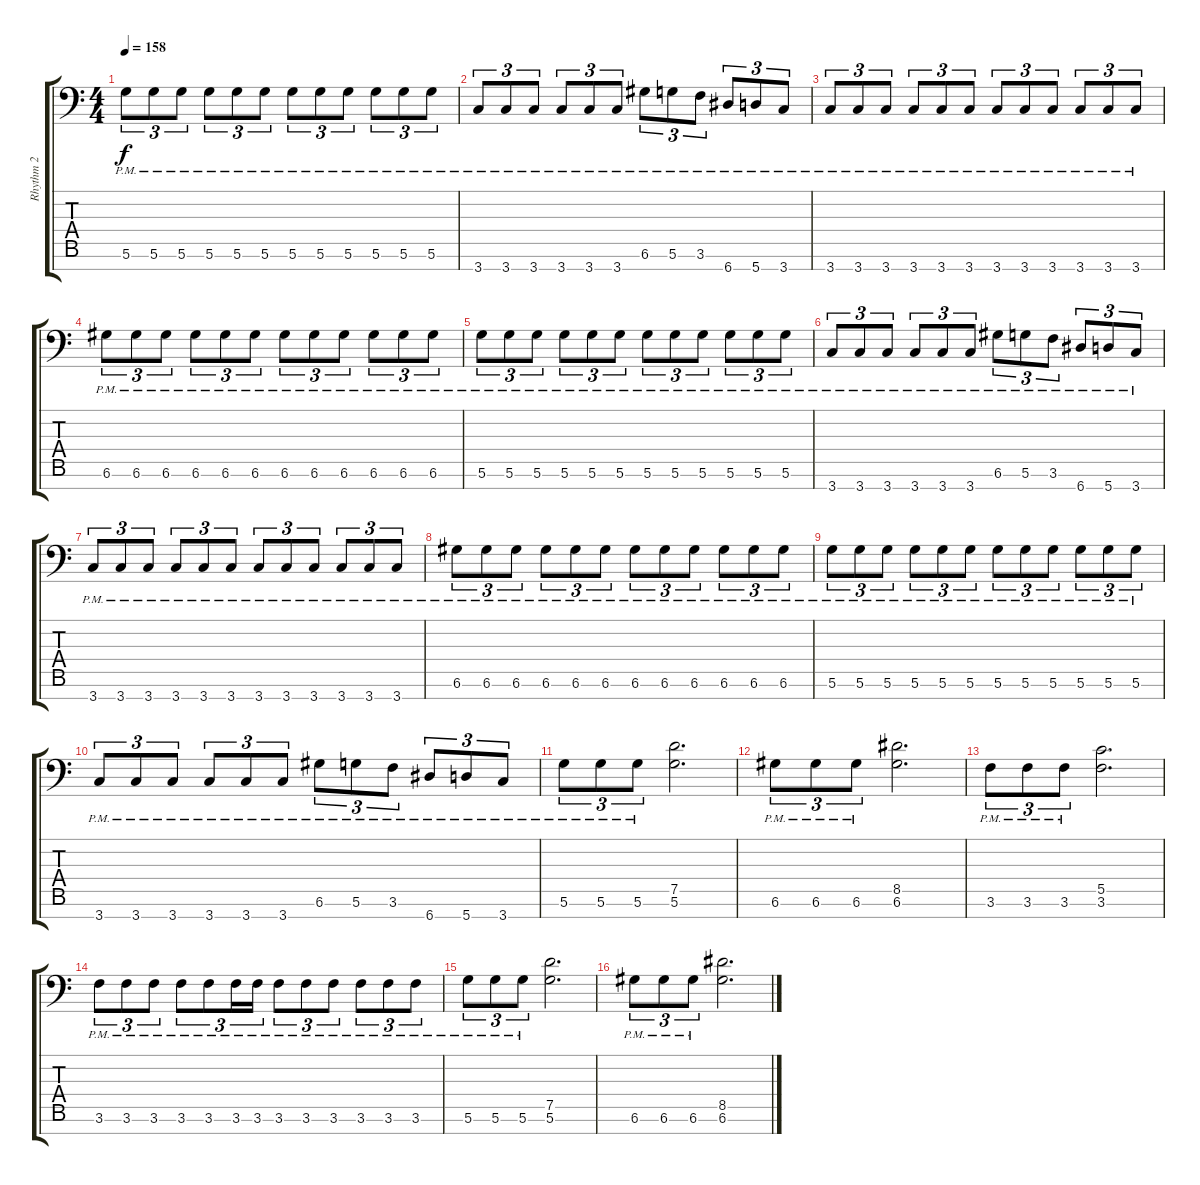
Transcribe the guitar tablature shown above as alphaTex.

\track ("Rhythm 2" "Rhythm 2") {instrument overdrivenguitar}
\staff {score tabs}
\tuning (D4 A3 F3 C3 G2 D2 A1) {hide}
\ts (4 4)
\tempo 158
\clef f4
\ks c
5.6{pm}.8{tu (3 2) dy f} 5.6{pm}.8{tu (3 2)} 5.6{pm}.8{tu (3 2)} 5.6{pm}.8{tu (3 2)} 5.6{pm}.8{tu (3 2)} 5.6{pm}.8{tu (3 2)} 5.6{pm}.8{tu (3 2)} 5.6{pm}.8{tu (3 2)} 5.6{pm}.8{tu (3 2)} 5.6{pm}.8{tu (3 2)} 5.6{pm}.8{tu (3 2)} 5.6{pm}.8{tu (3 2)} |
3.7{pm}.8{tu (3 2)} 3.7{pm}.8{tu (3 2)} 3.7{pm}.8{tu (3 2)} 3.7{pm}.8{tu (3 2)} 3.7{pm}.8{tu (3 2)} 3.7{pm}.8{tu (3 2)} 6.6{pm}.8{tu (3 2)} 5.6{pm}.8{tu (3 2)} 3.6{pm}.8{tu (3 2)} 6.7{pm}.8{tu (3 2)} 5.7{pm}.8{tu (3 2)} 3.7{pm}.8{tu (3 2)} |
3.7{pm}.8{tu (3 2)} 3.7{pm}.8{tu (3 2)} 3.7{pm}.8{tu (3 2)} 3.7{pm}.8{tu (3 2)} 3.7{pm}.8{tu (3 2)} 3.7{pm}.8{tu (3 2)} 3.7{pm}.8{tu (3 2)} 3.7{pm}.8{tu (3 2)} 3.7{pm}.8{tu (3 2)} 3.7{pm}.8{tu (3 2)} 3.7{pm}.8{tu (3 2)} 3.7{pm}.8{tu (3 2)} |
6.6{pm}.8{tu (3 2)} 6.6{pm}.8{tu (3 2)} 6.6{pm}.8{tu (3 2)} 6.6{pm}.8{tu (3 2)} 6.6{pm}.8{tu (3 2)} 6.6{pm}.8{tu (3 2)} 6.6{pm}.8{tu (3 2)} 6.6{pm}.8{tu (3 2)} 6.6{pm}.8{tu (3 2)} 6.6{pm}.8{tu (3 2)} 6.6{pm}.8{tu (3 2)} 6.6{pm}.8{tu (3 2)} |
5.6{pm}.8{tu (3 2)} 5.6{pm}.8{tu (3 2)} 5.6{pm}.8{tu (3 2)} 5.6{pm}.8{tu (3 2)} 5.6{pm}.8{tu (3 2)} 5.6{pm}.8{tu (3 2)} 5.6{pm}.8{tu (3 2)} 5.6{pm}.8{tu (3 2)} 5.6{pm}.8{tu (3 2)} 5.6{pm}.8{tu (3 2)} 5.6{pm}.8{tu (3 2)} 5.6{pm}.8{tu (3 2)} |
3.7{pm}.8{tu (3 2)} 3.7{pm}.8{tu (3 2)} 3.7{pm}.8{tu (3 2)} 3.7{pm}.8{tu (3 2)} 3.7{pm}.8{tu (3 2)} 3.7{pm}.8{tu (3 2)} 6.6{pm}.8{tu (3 2)} 5.6{pm}.8{tu (3 2)} 3.6{pm}.8{tu (3 2)} 6.7{pm}.8{tu (3 2)} 5.7{pm}.8{tu (3 2)} 3.7{pm}.8{tu (3 2)} |
3.7{pm}.8{tu (3 2)} 3.7{pm}.8{tu (3 2)} 3.7{pm}.8{tu (3 2)} 3.7{pm}.8{tu (3 2)} 3.7{pm}.8{tu (3 2)} 3.7{pm}.8{tu (3 2)} 3.7{pm}.8{tu (3 2)} 3.7{pm}.8{tu (3 2)} 3.7{pm}.8{tu (3 2)} 3.7{pm}.8{tu (3 2)} 3.7{pm}.8{tu (3 2)} 3.7{pm}.8{tu (3 2)} |
6.6{pm}.8{tu (3 2)} 6.6{pm}.8{tu (3 2)} 6.6{pm}.8{tu (3 2)} 6.6{pm}.8{tu (3 2)} 6.6{pm}.8{tu (3 2)} 6.6{pm}.8{tu (3 2)} 6.6{pm}.8{tu (3 2)} 6.6{pm}.8{tu (3 2)} 6.6{pm}.8{tu (3 2)} 6.6{pm}.8{tu (3 2)} 6.6{pm}.8{tu (3 2)} 6.6{pm}.8{tu (3 2)} |
5.6{pm}.8{tu (3 2)} 5.6{pm}.8{tu (3 2)} 5.6{pm}.8{tu (3 2)} 5.6{pm}.8{tu (3 2)} 5.6{pm}.8{tu (3 2)} 5.6{pm}.8{tu (3 2)} 5.6{pm}.8{tu (3 2)} 5.6{pm}.8{tu (3 2)} 5.6{pm}.8{tu (3 2)} 5.6{pm}.8{tu (3 2)} 5.6{pm}.8{tu (3 2)} 5.6{pm}.8{tu (3 2)} |
3.7{pm}.8{tu (3 2)} 3.7{pm}.8{tu (3 2)} 3.7{pm}.8{tu (3 2)} 3.7{pm}.8{tu (3 2)} 3.7{pm}.8{tu (3 2)} 3.7{pm}.8{tu (3 2)} 6.6{pm}.8{tu (3 2)} 5.6{pm}.8{tu (3 2)} 3.6{pm}.8{tu (3 2)} 6.7{pm}.8{tu (3 2)} 5.7{pm}.8{tu (3 2)} 3.7{pm}.8{tu (3 2)} |
5.6{pm}.8{tu (3 2)} 5.6{pm}.8{tu (3 2)} 5.6{pm}.8{tu (3 2)} (7.5 5.6).2{d} |
6.6{pm}.8{tu (3 2)} 6.6{pm}.8{tu (3 2)} 6.6{pm}.8{tu (3 2)} (8.5 6.6).2{d} |
3.6{pm}.8{tu (3 2)} 3.6{pm}.8{tu (3 2)} 3.6{pm}.8{tu (3 2)} (5.5 3.6).2{d} |
3.6{pm}.8{tu (3 2)} 3.6{pm}.8{tu (3 2)} 3.6{pm}.8{tu (3 2)} 3.6{pm}.8{tu (3 2)} 3.6{pm}.8{tu (3 2)} 3.6{pm}.16{tu (3 2)} 3.6{pm}.16{tu (3 2)} 3.6{pm}.8{tu (3 2)} 3.6{pm}.8{tu (3 2)} 3.6{pm}.8{tu (3 2)} 3.6{pm}.8{tu (3 2)} 3.6{pm}.8{tu (3 2)} 3.6{pm}.8{tu (3 2)} |
5.6{pm}.8{tu (3 2)} 5.6{pm}.8{tu (3 2)} 5.6{pm}.8{tu (3 2)} (7.5 5.6).2{d} |
6.6{pm}.8{tu (3 2)} 6.6{pm}.8{tu (3 2)} 6.6{pm}.8{tu (3 2)} (8.5 6.6).2{d}
